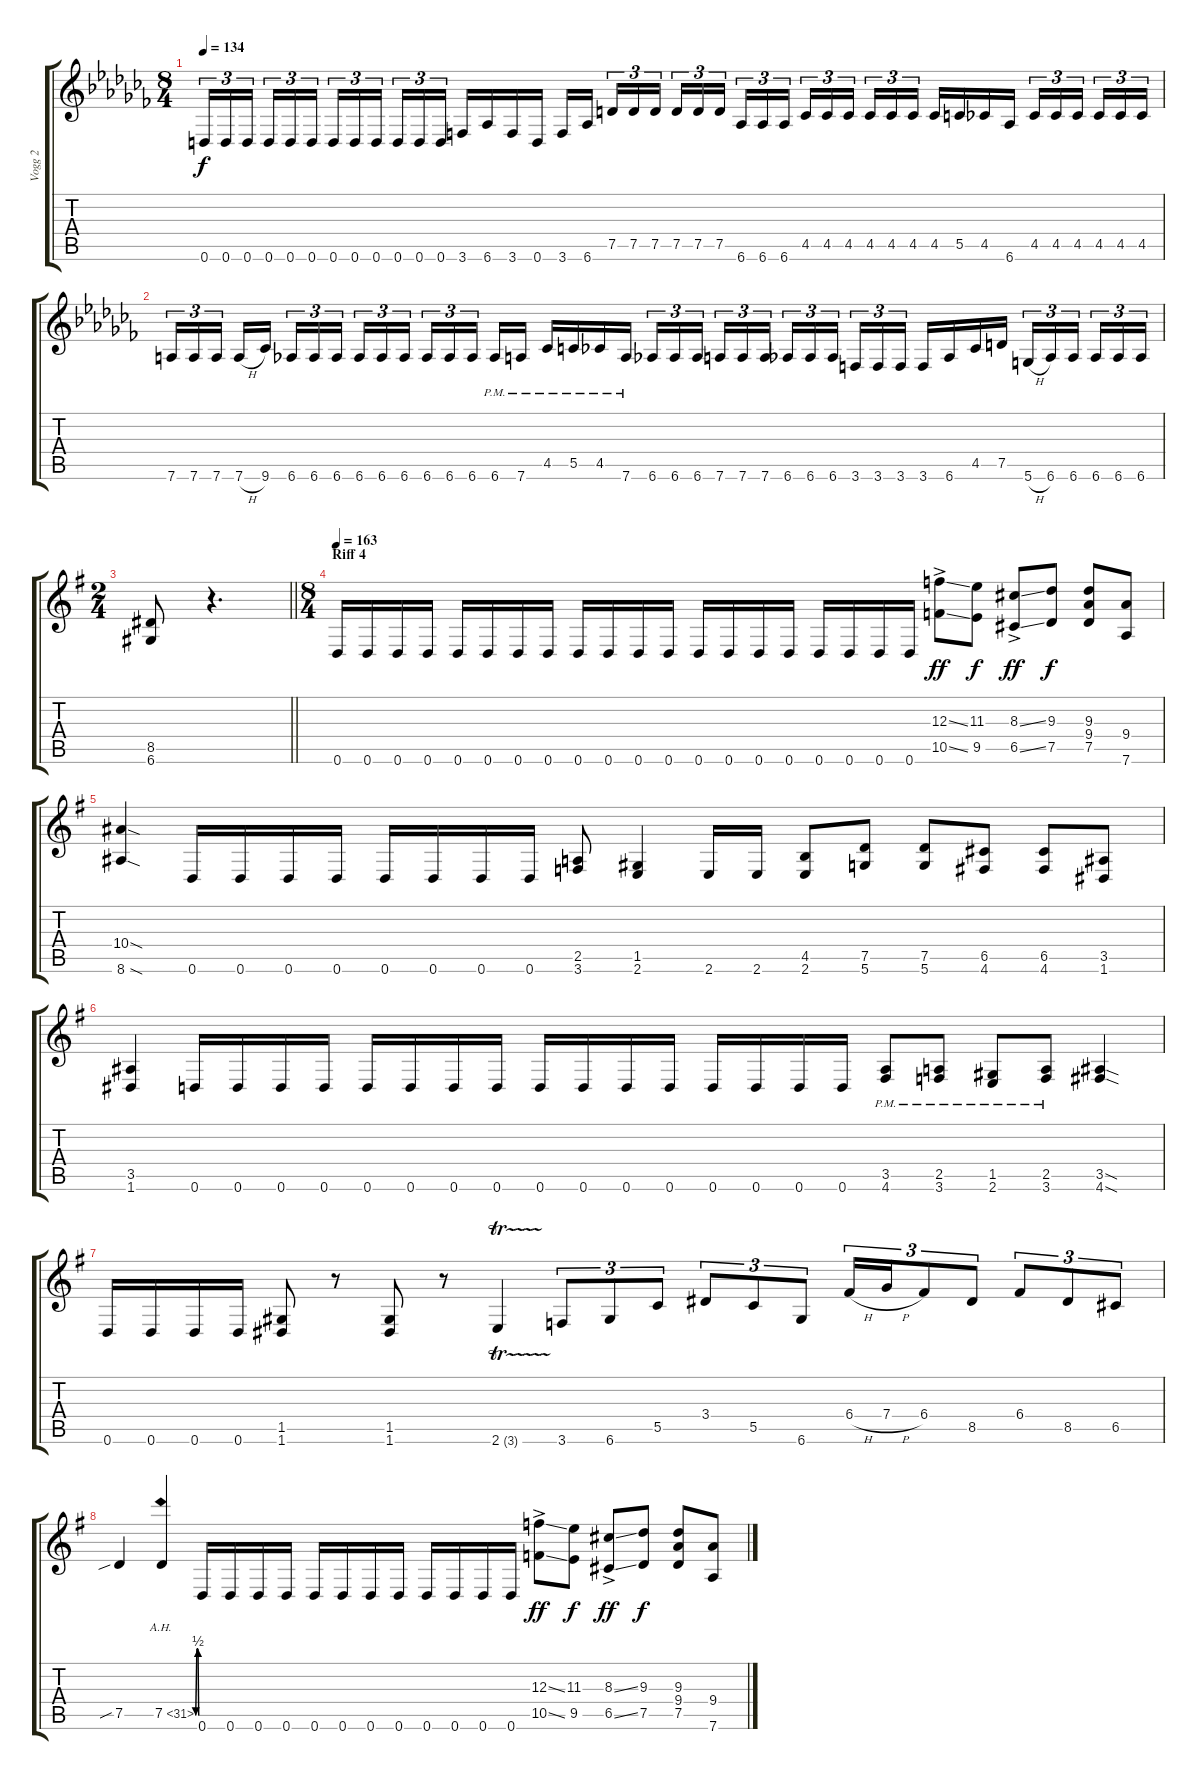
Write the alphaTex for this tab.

\track ("Vogg 2" "Vogg 2") {instrument distortionguitar}
\staff {score tabs}
\tuning (D4 A3 F3 C3 G2 D2) {hide}
\ts (8 4)
\tempo 134
\clef g2
\ks cb
0.6.16{tu (3 2) dy f} 0.6.16{tu (3 2)} 0.6.16{tu (3 2) beam splitsecondary} 0.6.16{tu (3 2)} 0.6.16{tu (3 2)} 0.6.16{tu (3 2)} 0.6.16{tu (3 2)} 0.6.16{tu (3 2)} 0.6.16{tu (3 2) beam splitsecondary} 0.6.16{tu (3 2)} 0.6.16{tu (3 2)} 0.6.16{tu (3 2)} 3.6.16 6.6.16 3.6.16 0.6.16 3.6.16 6.6.16{beam splitsecondary} 7.5.16{tu (3 2)} 7.5.16{tu (3 2)} 7.5.16{tu (3 2)} 7.5.16{tu (3 2)} 7.5.16{tu (3 2)} 7.5.16{tu (3 2) beam splitsecondary} 6.6.16{tu (3 2)} 6.6.16{tu (3 2)} 6.6.16{tu (3 2)} 4.5.16{tu (3 2)} 4.5.16{tu (3 2)} 4.5.16{tu (3 2) beam splitsecondary} 4.5.16{tu (3 2)} 4.5.16{tu (3 2)} 4.5.16{tu (3 2)} 4.5.16 5.5.16 4.5.16 6.6.16 4.5.16{tu (3 2)} 4.5.16{tu (3 2)} 4.5.16{tu (3 2) beam splitsecondary} 4.5.16{tu (3 2)} 4.5.16{tu (3 2)} 4.5.16{tu (3 2)} |
7.6.16{tu (3 2)} 7.6.16{tu (3 2)} 7.6.16{tu (3 2) beam splitsecondary} 7.6{h}.16 9.6.16 6.6.16{tu (3 2)} 6.6.16{tu (3 2)} 6.6.16{tu (3 2) beam splitsecondary} 6.6.16{tu (3 2)} 6.6.16{tu (3 2)} 6.6.16{tu (3 2)} 6.6.16{tu (3 2)} 6.6.16{tu (3 2)} 6.6.16{tu (3 2) beam splitsecondary} 6.6{pm}.16 7.6{pm}.16 4.5{pm}.16 5.5{pm}.16 4.5{pm}.16 7.6{pm}.16 6.6.16{tu (3 2)} 6.6.16{tu (3 2)} 6.6.16{tu (3 2) beam splitsecondary} 7.6.16{tu (3 2)} 7.6.16{tu (3 2)} 7.6.16{tu (3 2)} 6.6.16{tu (3 2)} 6.6.16{tu (3 2)} 6.6.16{tu (3 2) beam splitsecondary} 3.6.16{tu (3 2)} 3.6.16{tu (3 2)} 3.6.16{tu (3 2)} 3.6.16 6.6.16 4.5.16 7.5.16 5.6{h}.16{tu (3 2)} 6.6.16{tu (3 2)} 6.6.16{tu (3 2) beam splitsecondary} 6.6.16{tu (3 2)} 6.6.16{tu (3 2)} 6.6.16{tu (3 2)} |
\ts (2 4)
\barLineRight lightlight
\ks g
(8.5 6.6).8 r.4{d} |
\ts (8 4)
\section ("" "Riff 4")
\tempo 163
0.6.16 0.6.16 0.6.16 0.6.16 0.6.16 0.6.16 0.6.16 0.6.16 0.6.16 0.6.16 0.6.16 0.6.16 0.6.16 0.6.16 0.6.16 0.6.16 0.6.16 0.6.16 0.6.16 0.6.16 (12.3{ss ac} 10.5{ss ac}).8{dy ff} (11.3 9.5).8{dy f} (8.3{ss ac} 6.5{ss ac}).8{dy ff} (9.3 7.5).8{dy f} (9.3 9.4 7.5).8 (9.4 7.6).8 |
(10.4{sod} 8.6{sod}).4 0.6.16 0.6.16 0.6.16 0.6.16 0.6.16 0.6.16 0.6.16 0.6.16 (2.5 3.6).8 (1.5 2.6).4 2.6.16 2.6.16 (4.5 2.6).8 (7.5 5.6).8 (7.5 5.6).8 (6.5 4.6).8 (6.5 4.6).8 (3.5 1.6).8 |
(3.5 1.6).4 0.6.16 0.6.16 0.6.16 0.6.16 0.6.16 0.6.16 0.6.16 0.6.16 0.6.16 0.6.16 0.6.16 0.6.16 0.6.16 0.6.16 0.6.16 0.6.16 (3.5{pm} 4.6{pm}).8 (2.5{pm} 3.6{pm}).8 (1.5{pm} 2.6{pm}).8 (2.5{pm} 3.6{pm}).8 (3.5{sod} 4.6{sod}).4 |
0.6.16 0.6.16 0.6.16 0.6.16 (1.5 1.6).8 r.8 (1.5 1.6).8 r.8 2.6{tr (3 32)}.4 3.6.8{tu (3 2)} 6.6.8{tu (3 2)} 5.5.8{tu (3 2)} 3.4.8{tu (3 2)} 5.5.8{tu (3 2)} 6.6.8{tu (3 2)} 6.4{h}.16{tu (3 2)} 7.4{h}.16{tu (3 2)} 6.4.8{tu (3 2)} 8.5.8{tu (3 2)} 6.4.8{tu (3 2)} 8.5.8{tu (3 2)} 6.5.8{tu (3 2)} |
7.5{sib}.4 7.5{be (custom 0 0 10 2 25 2 40 0 60 0) ah 24}.4 0.6.16 0.6.16 0.6.16 0.6.16 0.6.16 0.6.16 0.6.16 0.6.16 0.6.16 0.6.16 0.6.16 0.6.16 (12.3{ss ac} 10.5{ss ac}).8{dy ff} (11.3 9.5).8{dy f} (8.3{ss ac} 6.5{ss ac}).8{dy ff} (9.3 7.5).8{dy f} (9.3 9.4 7.5).8 (9.4 7.6).8
